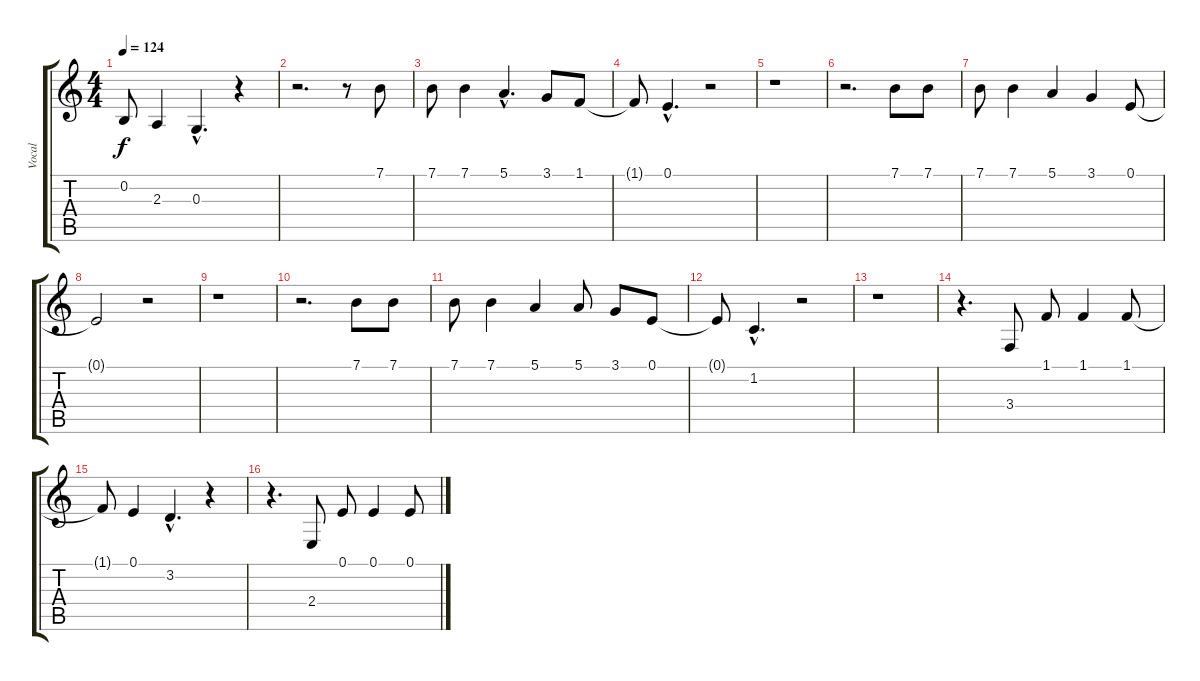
\track ("Vocal" "Vocal") {instrument englishhorn}
\staff {score tabs}
\tuning (E4 B3 G3 D3 A2 E2) {hide}
\ts (4 4)
\tempo 124
\clef g2
\ks c
0.2.8{dy f} 2.3.4 0.3{hac}.4{d} r.4 |
r.2{d} r.8 7.1.8 |
7.1.8 7.1.4 5.1{hac}.4{d} 3.1.8 1.1.8 |
1.1{t}.8 0.1{hac}.4{d} r.2 |
r.1 |
r.2{d} 7.1.8 7.1.8 |
7.1.8 7.1.4 5.1.4 3.1.4 0.1.8 |
0.1{t}.2 r.2 |
r.1 |
r.2{d} 7.1.8 7.1.8 |
7.1.8 7.1.4 5.1.4 5.1.8 3.1.8 0.1.8 |
0.1{t}.8 1.2{hac}.4{d} r.2 |
r.1 |
r.4{d} 3.4.8 1.1.8 1.1.4 1.1.8 |
1.1{t}.8 0.1.4 3.2{hac}.4{d} r.4 |
r.4{d} 2.4.8 0.1.8 0.1.4 0.1.8
